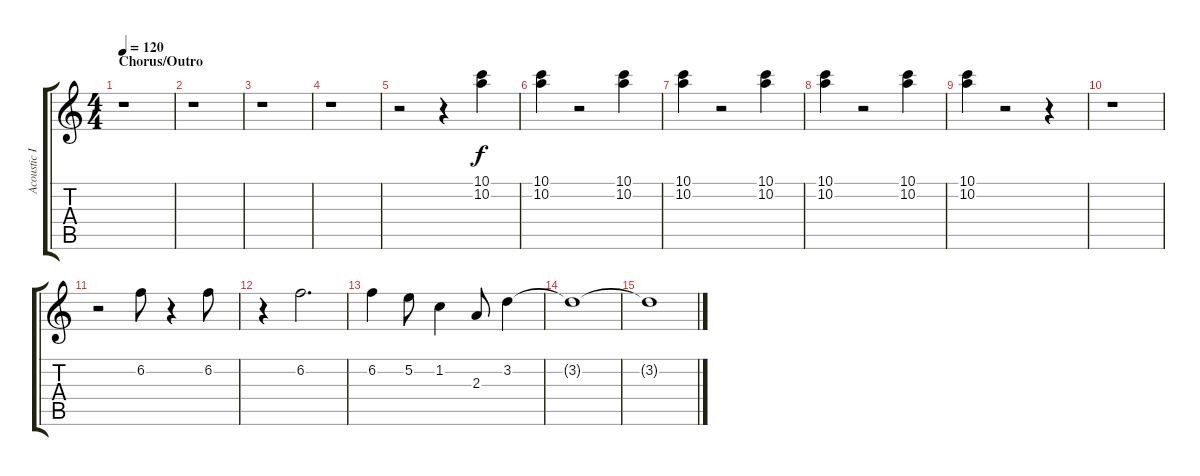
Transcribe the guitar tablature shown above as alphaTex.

\track ("Acoustic II" "Acoustic I") {instrument acousticguitarsteel}
\staff {score tabs}
\tuning (D4 B3 G3 D3 A2 D2) {hide}
\ts (4 4)
\section ("" "Chorus/Outro")
\tempo 120
\clef g2
\ks c
r.1{dy f} |
r.1 |
r.1 |
r.1 |
r.2 r.4 (10.1 10.2).4{volume 3} |
(10.1 10.2).4 r.2 (10.1 10.2).4 |
(10.1 10.2).4 r.2 (10.1 10.2).4 |
(10.1 10.2).4 r.2 (10.1 10.2).4 |
(10.1 10.2).4 r.2 r.4 |
r.1 |
r.2 6.2.8{volume 10} r.4 6.2.8 |
r.4 6.2.2{d} |
6.2.4 5.2.8 1.2.4 2.3.8 3.2.4 |
3.2{t}.1 |
3.2{t}.1
